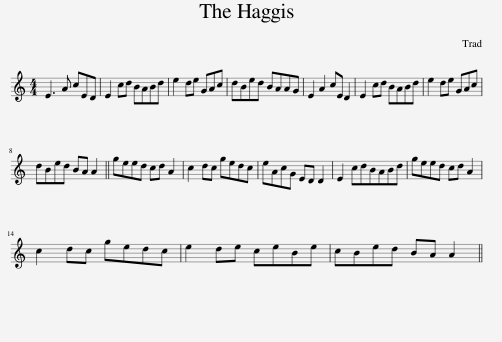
X:1
L:1/8
M:4/4
I:linebreak $
K:C
V:1 treble
V:1
 E3 A cED | E2 cd BABd | e2 de GAc | dBed BAAG | E2 A2 cE D2 | %5
 E2 cd BABd | e2 de GAc |$ dBed BA A2 || geed cd A2 | c2 dc gedc | %10
 eAcG ED D2 | E2 cdBABd | geed cd A2 |$ c2 dc gedc | e2 de ceBe | %15
 cBed BA A2 || %16
